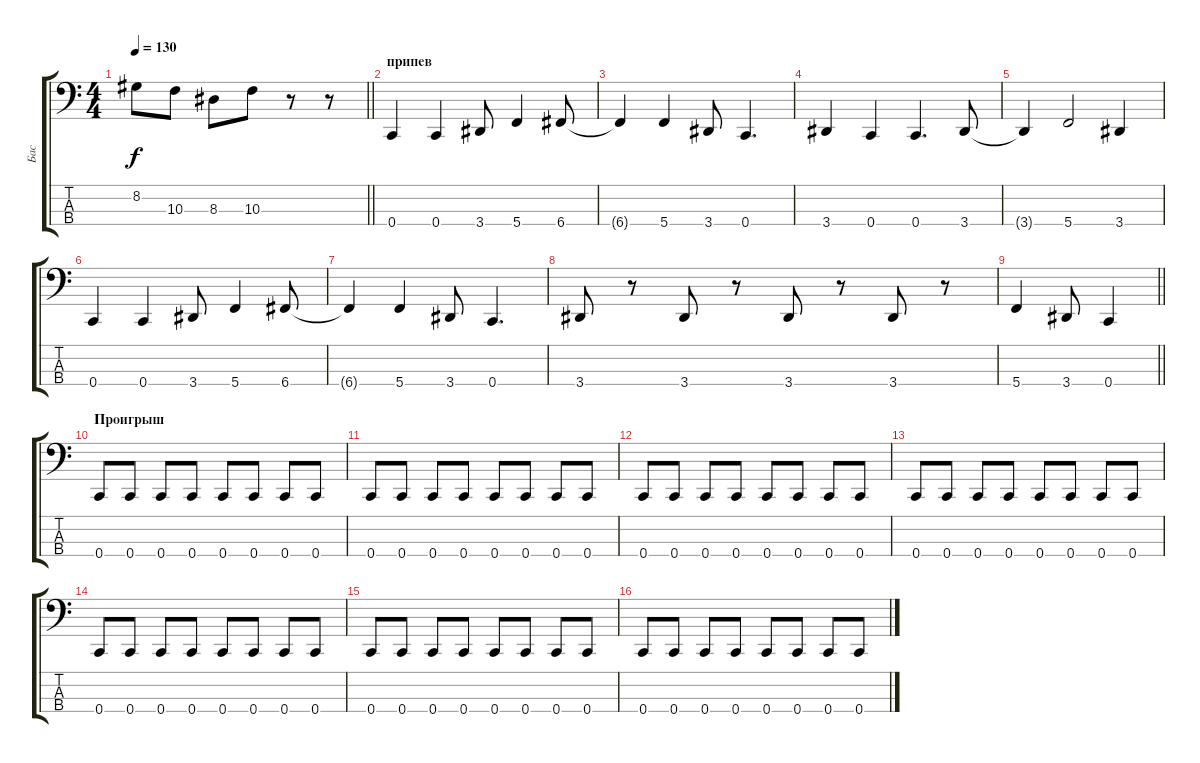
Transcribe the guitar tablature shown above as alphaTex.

\track ("Бас" "Бас") {instrument electricbassfinger}
\staff {score tabs}
\tuning (F2 C2 G1 C1) {hide}
\ts (4 4)
\tempo 130
\clef f4
\barLineRight lightlight
\ks c
8.2.8{dy f} 10.3.8 8.3.8 10.3.8 r.8 r.8 |
\section ("" "припев")
0.4.4 0.4.4 3.4.8 5.4.4 6.4.8 |
6.4{t}.4 5.4.4 3.4.8 0.4.4{d} |
3.4.4 0.4.4 0.4.4{d} 3.4.8 |
3.4{t}.4 5.4.2 3.4.4 |
0.4.4 0.4.4 3.4.8 5.4.4 6.4.8 |
6.4{t}.4 5.4.4 3.4.8 0.4.4{d} |
3.4.8 r.8 3.4.8 r.8 3.4.8 r.8 3.4.8 r.8 |
\barLineRight lightlight
5.4.4 3.4.8 0.4.4 |
\section ("" "Проигрыш")
0.4.8 0.4.8 0.4.8 0.4.8 0.4.8 0.4.8 0.4.8 0.4.8 |
0.4.8 0.4.8 0.4.8 0.4.8 0.4.8 0.4.8 0.4.8 0.4.8 |
0.4.8 0.4.8 0.4.8 0.4.8 0.4.8 0.4.8 0.4.8 0.4.8 |
0.4.8 0.4.8 0.4.8 0.4.8 0.4.8 0.4.8 0.4.8 0.4.8 |
0.4.8 0.4.8 0.4.8 0.4.8 0.4.8 0.4.8 0.4.8 0.4.8 |
0.4.8 0.4.8 0.4.8 0.4.8 0.4.8 0.4.8 0.4.8 0.4.8 |
0.4.8 0.4.8 0.4.8 0.4.8 0.4.8 0.4.8 0.4.8 0.4.8
